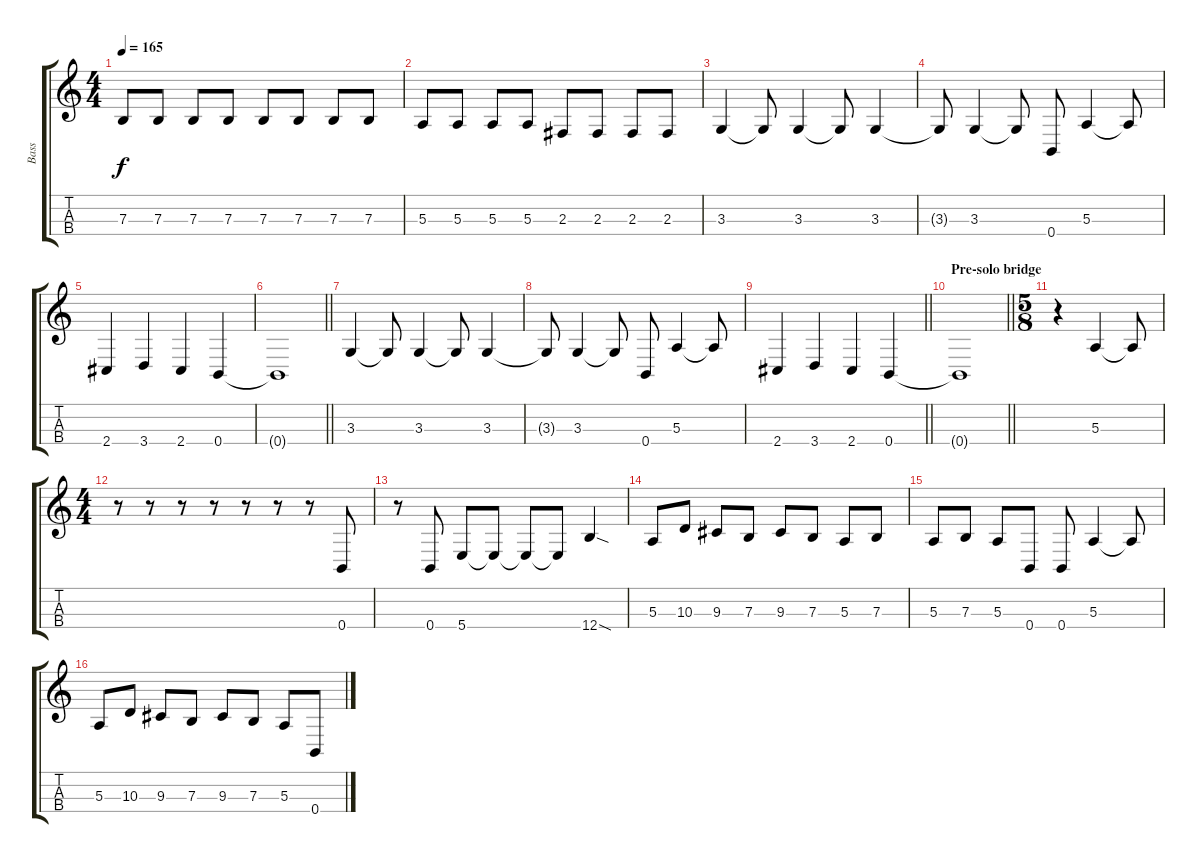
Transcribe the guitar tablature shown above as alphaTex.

\track ("Bass" "Bass") {instrument electricbassfinger}
\staff {score tabs}
\tuning (D3 A2 E2 B1) {hide}
\ts (4 4)
\tempo 165
\clef g2
\ks c
7.3.8{dy f} 7.3.8 7.3.8 7.3.8 7.3.8 7.3.8 7.3.8 7.3.8 |
5.3.8 5.3.8 5.3.8 5.3.8 2.3.8 2.3.8 2.3.8 2.3.8 |
3.3.4 3.3{t}.8 3.3.4 3.3{t}.8 3.3.4 |
3.3{t}.8 3.3.4 3.3{t}.8 0.4.8 5.3.4 5.3{t}.8 |
2.4.4 3.4.4 2.4.4 0.4.4 |
\barLineRight lightlight
0.4{t}.1 |
3.3.4 3.3{t}.8 3.3.4 3.3{t}.8 3.3.4 |
3.3{t}.8 3.3.4 3.3{t}.8 0.4.8 5.3.4 5.3{t}.8 |
\barLineRight lightlight
2.4.4 3.4.4 2.4.4 0.4.4 |
\section ("" "Pre-solo bridge")
\barLineRight lightlight
0.4{t}.1 |
\ts (5 8)
r.4 5.3.4 5.3{t}.8 |
\ts (4 4)
r.8 r.8 r.8 r.8 r.8 r.8 r.8 0.4.8 |
r.8 0.4.8 5.4.8 5.4{t}.8 5.4{t}.8 5.4{t}.8 12.4{sod}.4 |
5.3.8 10.3.8 9.3.8 7.3.8 9.3.8 7.3.8 5.3.8 7.3.8 |
5.3.8 7.3.8 5.3.8 0.4.8 0.4.8 5.3.4 5.3{t}.8 |
5.3.8 10.3.8 9.3.8 7.3.8 9.3.8 7.3.8 5.3.8 0.4.8
